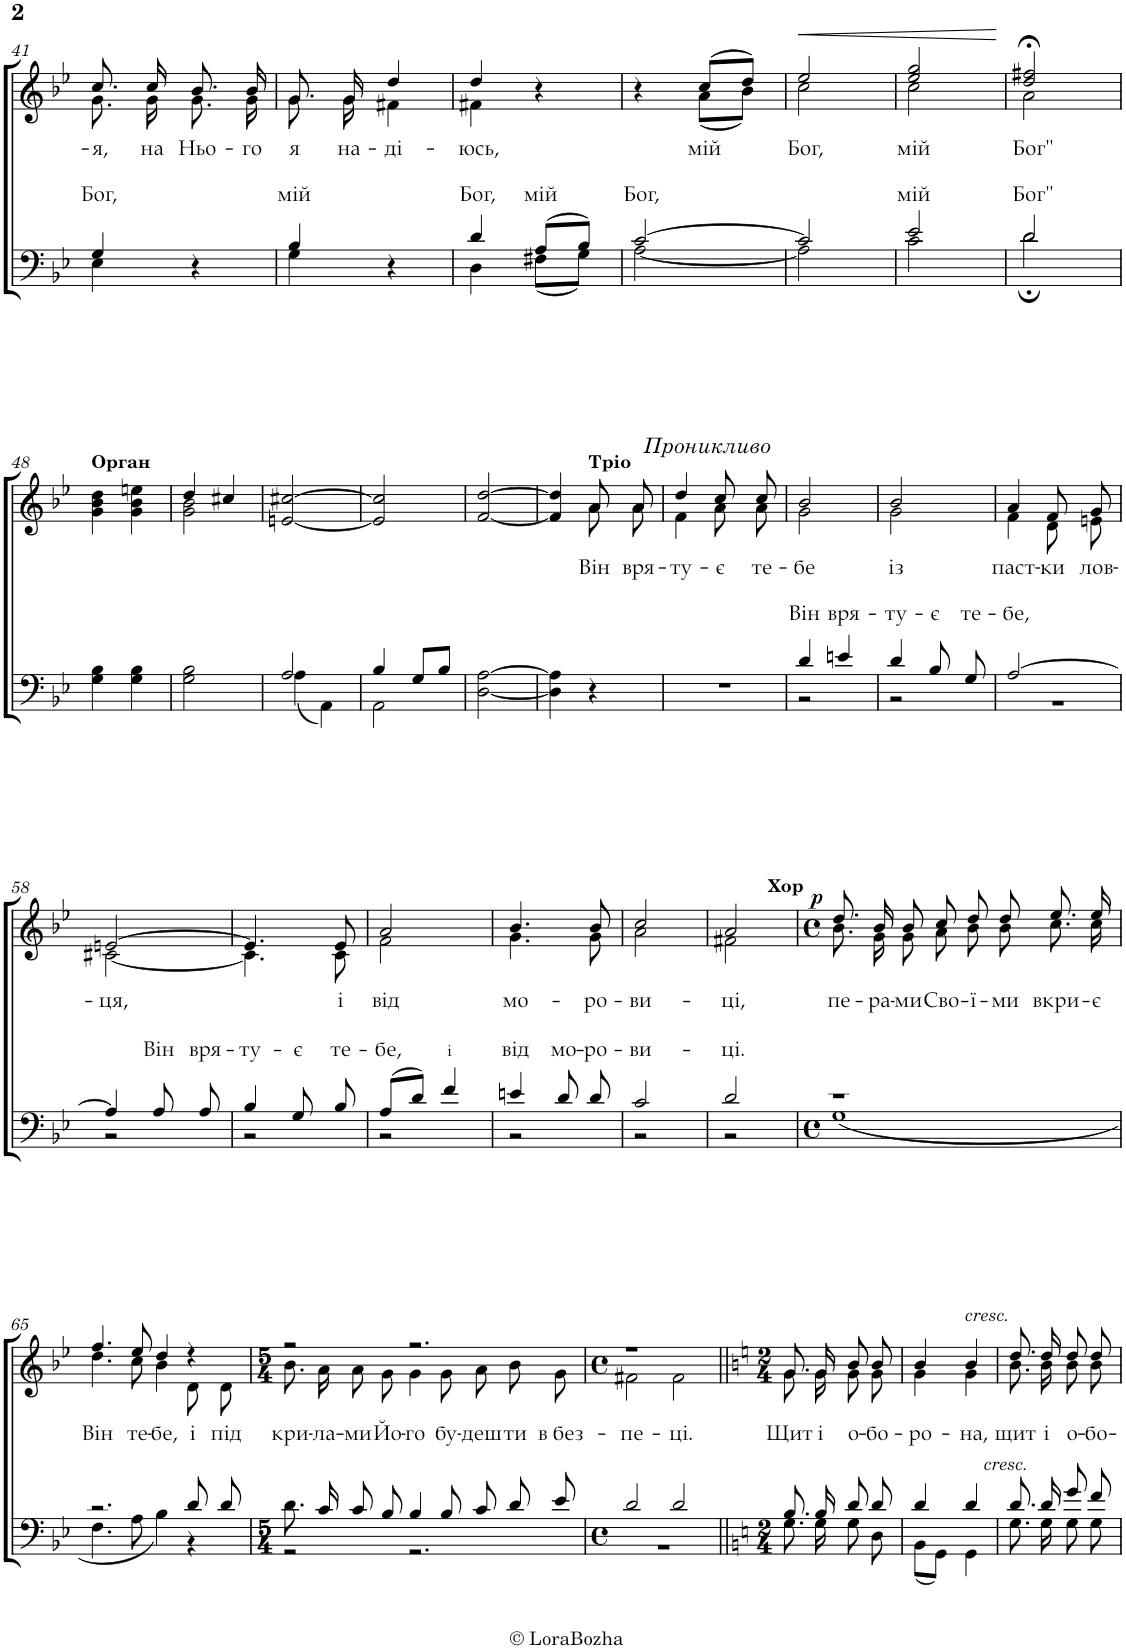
**kern	**text	**kern	**text	**dynam
*part1	*part1	*part1	*part1	*part1
*staff2	*staff2	*staff1	*staff1	*staff1/2
*I"Piano	*	*	*	*
*I'Pno	*	*	*	*
!!LO:PB:g=z
*clefF4	*	*clefG2	*	*
*k[b-e-]	*	*k[b-e-]	*	*
*M2/4	*	*M2/4	*	*
=41	=41	=41	=41	=41
!	!LO:LY:a	!	!LO:LY:b	!
*^	*	*^	*	*
4G/	4E-\	Бог,	8.cc/	8.g\	-я,	.
!	!	!	!	!	!LO:LY:b	!
.	.	.	16cc/	16g\	на	.
!	!	!	!	!	!LO:LY:b	!
4r	4ryy	.	8.b-/	8.g\	Ньо-	.
!	!	!	!	!	!LO:LY:b	!
.	.	.	16b-/	16g\	-го	.
=42	=42	=42	=42	=42	=42	=42
!	!	!LO:LY:a	!	!	!LO:LY:b	!
4B-/	4G\	мій	8.g/	8.g\	я	.
!	!	!	!	!	!LO:LY:b	!
.	.	.	16g/	16g\	на-	.
!	!	!	!	!	!LO:LY:b	!
4r	4ryy	.	4dd/	4f#X\	-ді-	.
=43	=43	=43	=43	=43	=43	=43
!	!	!LO:LY:a	!	!	!LO:LY:b	!
4d/	4D\	Бог,	4dd/	4f#X\	-юсь,	.
!	!	!LO:LY:a	!	!	!	!
8A/L	8F#X\L	мій	4r	4ryy	.	.
8B-/J	8G\J	.	.	.	.	.
=44	=44	=44	=44	=44	=44	=44
!	!	!LO:LY:a	!	!	!	!
[2c/	[2A\	Бог,	4r	4ryy	.	.
!	!	!	!	!	!LO:LY:b	!
.	.	.	(8cc/L	(8a\L	мій	.
.	.	.	8dd/J)	8b-\J)	.	.
=45	=45	=45	=45	=45	=45	=45
!	!	!	!	!	!LO:LY:b	!LO:HP:b
2c/]	2A\]	.	2ee-/	2cc\	Бог,	<
=46	=46	=46	=46	=46	=46	=46
!	!	!LO:LY:a	!	!	!LO:LY:b	!
2e-/	2c\	мій	2ee-/ 2gg/	2cc\	мій	.
*v	*v	*	*	*	*	*
*	*	*v	*v	*	*
.	.	.	.	[
=47	=47	=47	=47	=47
!	!LO:LY:a	!	!LO:LY:b	!
*^	*	*^	*	*
2d;/	2d\	Бог"	2dd/;< 2ff#X/;<	2a\	Бог"	.
*v	*v	*	*	*	*	*
*	*	*v	*v	*	*
!!LO:LB:g=z
=48	=48	=48	=48	=48
4G\ 4B-\	.	4g\ 4b-\ 4dd\	.	.
4G\ 4B-\	.	4g\ 4b-\ 4een\	.	.
=49	=49	=49	=49	=49
*	*	*^	*	*
2G\ 2B-\	.	4dd/	2g\ 2b-\	.	.
.	.	4cc#X/	.	.	.
*	*	*v	*v	*	*
=50	=50	=50	=50	=50
*^	*	*	*	*
2A/	4A\	.	[2en/ [2cc#X/	.	.
.	4AA\	.	.	.	.
=51	=51	=51	=51	=51	=51
4B-/	2AA\	.	2e/] 2cc#/]	.	.
8G/L	.	.	.	.	.
8B-/J	.	.	.	.	.
*v	*v	*	*	*	*
=52	=52	=52	=52	=52
[2D\ [2A\	.	[2f/ [2dd/	.	.
=53	=53	=53	=53	=53
*	*	*^	*	*
4D\] 4A\]	.	4f/] 4dd/]	4ryy	.	.
!	!	!	!	!LO:LY:b	!
4r	.	8a/	8a\	Він	.
!	!	!	!	!LO:LY:b	!
.	.	8a/	8a\	вря-	.
=54	=54	=54	=54	=54	=54
!	!	!	!	!LO:LY:b	!
2r	.	4dd/	4f\	-ту-	.
!	!	!	!	!LO:LY:b	!
.	.	8cc/	8a\	-є	.
!	!	!	!	!LO:LY:b	!
.	.	8cc/	8a\	те-	.
=55	=55	=55	=55	=55	=55
!	!LO:LY:a	!	!	!LO:LY:b	!
*^	*	*	*	*	*
4d/	2r	Він	2b-/	2g\	-бе	.
!	!	!LO:LY:a	!	!	!	!
4en/	.	вря-	.	.	.	.
=56	=56	=56	=56	=56	=56	=56
!	!	!LO:LY:a	!	!	!LO:LY:b	!
4d/	2r	-ту-	2b-/	2g\	із	.
!	!	!LO:LY:a	!	!	!	!
8B-/	.	-є	.	.	.	.
!	!	!LO:LY:a	!	!	!	!
8G/	.	те-	.	.	.	.
=57	=57	=57	=57	=57	=57	=57
!	!	!LO:LY:a	!	!	!LO:LY:b	!
[2A/	2r	-бе,	4a/	4f\	паст-	.
!	!	!	!	!	!LO:LY:b	!
.	.	.	8f/	8d\	-ки	.
!	!	!	!	!	!LO:LY:b	!
.	.	.	8g/	8en\	лов-	.
!!LO:LB:g=z	!!
=58	=58	=58	=58	=58	=58	=58
!	!	!	!	!	!LO:LY:b	!
4A/]	2r	.	[2en/	[2c#X\	-ця,	.
!	!	!LO:LY:a	!	!	!	!
8A/	.	Він	.	.	.	.
!	!	!LO:LY:a	!	!	!	!
8A/	.	вря-	.	.	.	.
=59	=59	=59	=59	=59	=59	=59
!	!	!LO:LY:a	!	!	!	!
4B-/	2r	-ту-	4.e/]	4.c#\]	.	.
!	!	!LO:LY:a	!	!	!	!
8G/	.	-є	.	.	.	.
!	!	!LO:LY:a	!	!	!LO:LY:b	!
8B-/	.	те-	8en/	8c#X\	і	.
=60	=60	=60	=60	=60	=60	=60
!	!	!LO:LY:a	!	!	!LO:LY:b	!
8A/L	2r	-бе,	2a/	2f\	від	.
8d/J	.	.	.	.	.	.
!	!	!LO:LY:a	!	!	!	!
4f/	.	і	.	.	.	.
=61	=61	=61	=61	=61	=61	=61
!	!	!LO:LY:a	!	!	!LO:LY:b	!
4en/	2r	від	4.b-/	4.g\	мо-	.
!	!	!LO:LY:a	!	!	!	!
8d/	.	мо-	.	.	.	.
!	!	!LO:LY:a	!	!	!LO:LY:b	!
8d/	.	-ро-	8b-/	8g\	-ро-	.
=62	=62	=62	=62	=62	=62	=62
!	!	!LO:LY:a	!	!	!LO:LY:b	!
2c/	2r	-ви-	2cc/	2a\	-ви-	.
=63	=63	=63	=63	=63	=63	=63
!	!	!LO:LY:a	!	!	!LO:LY:b	!
2d/	2r	-ці.	2a/	2f#X\	-ці,	.
=64	=64	=64	=64	=64	=64	=64
*M4/4	*	*	*M4/4	*	*	*
*met(c)	*	*	*met(c)	*	*	*
!	!	!	!	!	!LO:LY:b	!LO:DY:a
1r	1G	.	8.dd/	8.b-\	пе-	p
!	!	!	!	!	!LO:LY:b	!
.	.	.	16b-/	16g\	-ра-	.
!	!	!	!	!	!LO:LY:b	!
.	.	.	8b-/	8g\	-ми	.
!	!	!	!	!	!LO:LY:b	!
.	.	.	8cc/	8a\	Сво-	.
!	!	!	!	!	!LO:LY:b	!
.	.	.	8dd/	8b-\	-ї-	.
!	!	!	!	!	!LO:LY:b	!
.	.	.	8dd/	8b-\	-ми	.
!	!	!	!	!	!LO:LY:b	!
.	.	.	8.ee-/	8.cc\	вкри-	.
!	!	!	!	!	!LO:LY:b	!
.	.	.	16ee-/	16cc\	-є	.
!!LO:LB:g=z	!!
=65	=65	=65	=65	=65	=65	=65
!	!	!	!	!	!LO:LY:b	!
2.r	4.F\	.	4.ff/	4.dd\	Він	.
!	!	!	!	!	!LO:LY:b	!
.	8A\	.	8ee-/	8cc\	те-	.
!	!	!	!	!	!LO:LY:b	!
.	4B-\	.	4dd/	4b-\	-бе,	.
!	!	!	!	!	!LO:LY:b	!
8d/	4r	.	4r	8d\	і	.
!	!	!	!	!	!LO:LY:b	!
8d/	.	.	.	8d\	під	.
=66	=66	=66	=66	=66	=66	=66
*M5/4	*	*	*M5/4	*	*	*
!	!	!	!	!	!LO:LY:b	!
8.d\	2r	.	2r	8.b-\	кри-	.
!	!	!	!	!	!LO:LY:b	!
16c/	.	.	.	16a\	-ла-	.
!	!	!	!	!	!LO:LY:b	!
8c/	.	.	.	8a\	-ми	.
!	!	!	!	!	!LO:LY:b	!
8B-/	.	.	.	8g\	Йо-	.
!	!	!	!	!	!LO:LY:b	!
4B-/	2.r	.	2.r	4g\	-го	.
!	!	!	!	!	!LO:LY:b	!
8B-/	.	.	.	8g\	бу-	.
!	!	!	!	!	!LO:LY:b	!
8c/	.	.	.	8a\	-деш	.
!	!	!	!	!	!LO:LY:b	!
8d/	.	.	.	8b-\	ти	.
!	!	!	!	!	!LO:LY:b	!
8e-/	.	.	.	8g\	в без-	.
=67	=67	=67	=67	=67	=67	=67
*M4/4	*	*	*M4/4	*	*	*
*met(c)	*	*	*met(c)	*	*	*
!	!	!	!	!	!LO:LY:b	!
2d/	1r	.	1r	2f#X\	-пе-	.
!	!	!	!	!	!LO:LY:b	!
2d/	.	.	.	2f#\	-ці.	.
=68||	=68||	=68||	=68||	=68||	=68||	=68||
*k[]	*	*	*k[]	*	*	*
*M2/4	*	*	*M2/4	*	*	*
!	!	!	!	!	!LO:LY:b	!
8.B/	8.G\	.	8.g/	8.g\	Щит	.
!	!	!	!	!	!LO:LY:b	!
16B/	16G\	.	16g/	16g\	і	.
!	!	!	!	!	!LO:LY:b	!
8d/	8G\	.	8b/	8g\	о-	.
!	!	!	!	!	!LO:LY:b	!
8d/	8D\	.	8b/	8g\	-бо-	.
=69	=69	=69	=69	=69	=69	=69
!	!	!	!	!	!LO:LY:b	!
4d/	8BB\L	.	4b/	4g\	-ро-	.
.	8GG\J	.	.	.	.	.
!	!	!	!LO:TX:a:i:t=cresc.	!	!	!
!LO:TX:a:i:t=cresc.	!	!	!	!	!	!
!	!	!	!	!	!LO:LY:b	!
4d/	4GG\	.	4b/	4g\	-на,	.
=70	=70	=70	=70	=70	=70	=70
!	!	!	!	!	!LO:LY:b	!
8.d/	8.G\	.	8.dd/	8.b\	щит	.
!	!	!	!	!	!LO:LY:b	!
16d/	16G\	.	16dd/	16b\	і	.
!	!	!	!	!	!LO:LY:b	!
8g/	8G\	.	8dd/	8b\	о-	.
!	!	!	!	!	!LO:LY:b	!
8f/	8G\	.	8dd/	8b\	-бо-	.
*v	*v	*	*	*	*	*
*	*	*v	*v	*	*
=	=	=	=	=
*-	*-	*-	*-	*-
